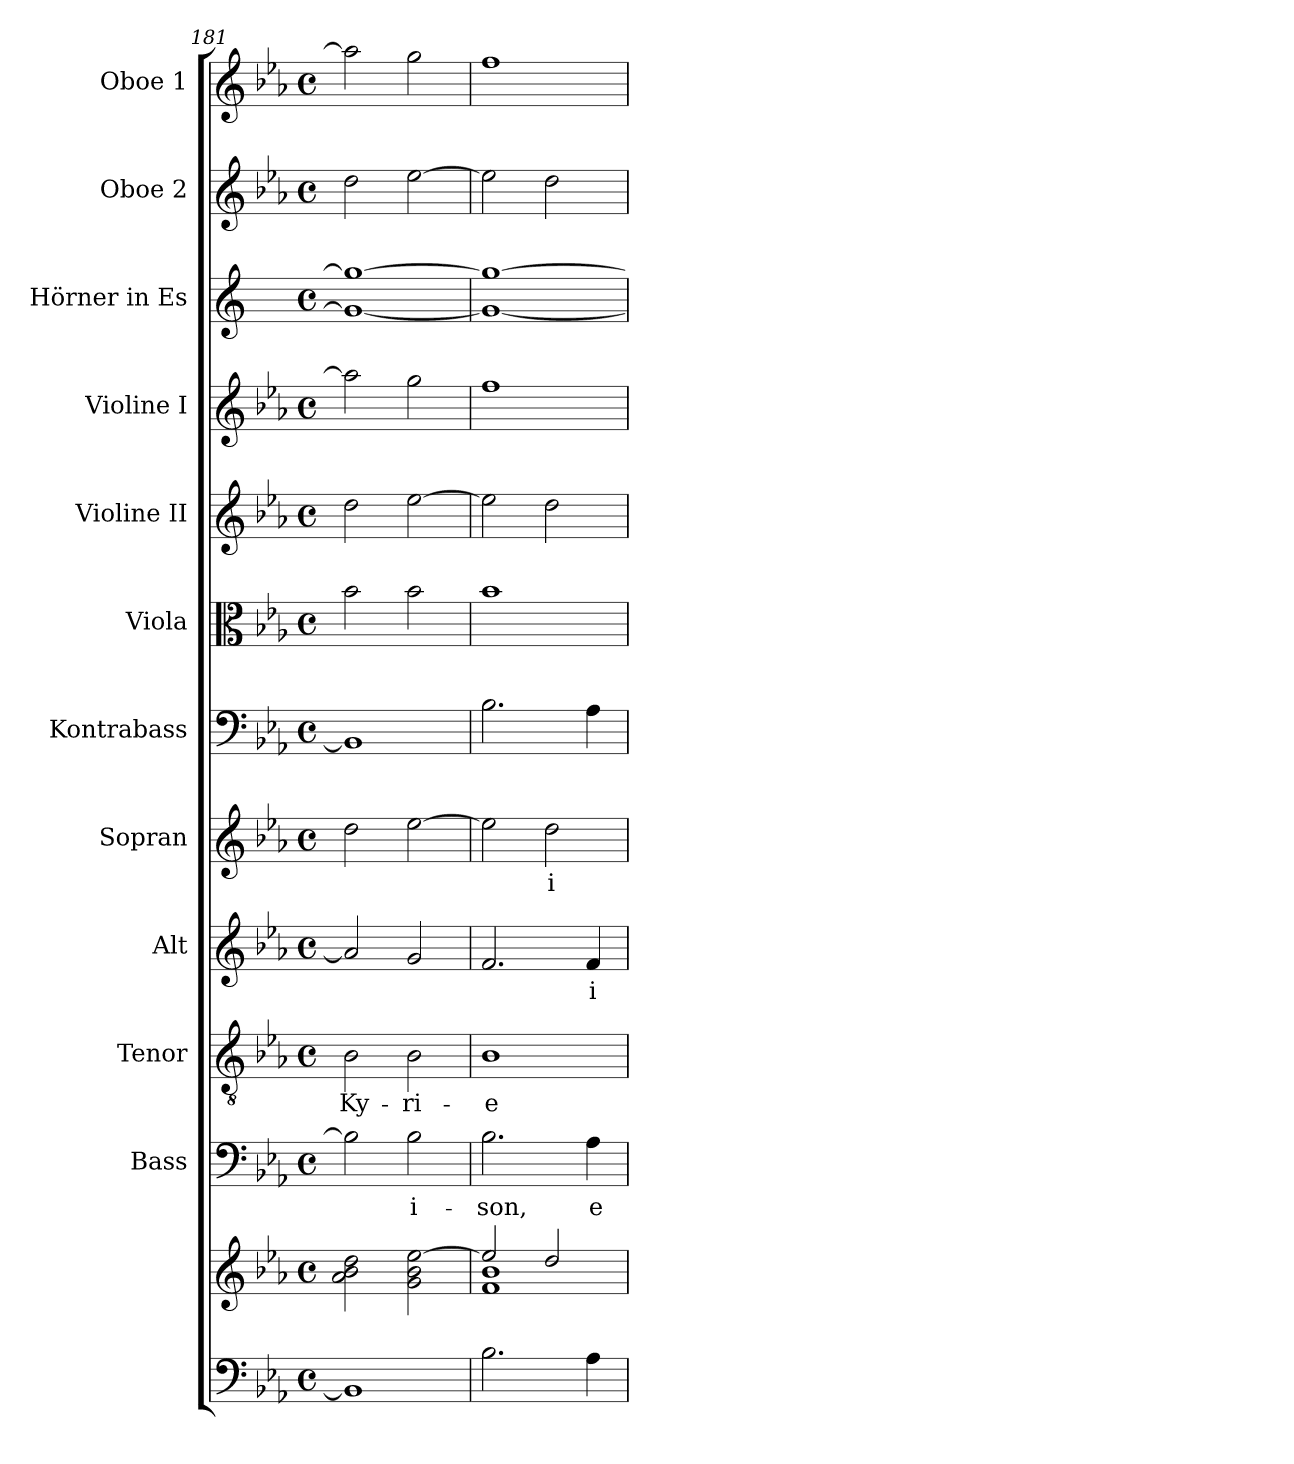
**kern	**kern	**kern	**text	**kern	**text	**kern	**text	**kern	**text	**kern	**kern	**kern	**kern	**kern	**kern	**kern
*part12	*part12	*part11	*part11	*part10	*part10	*part9	*part9	*part8	*part8	*part7	*part6	*part5	*part4	*part3	*part2	*part1
*staff13	*staff12	*staff11	*staff11	*staff10	*staff10	*staff9	*staff9	*staff8	*staff8	*staff7	*staff6	*staff5	*staff4	*staff3	*staff2	*staff1
*	*	*I"Bass	*	*I"Tenor	*	*I"Alt	*	*I"Sopran	*	*I"Kontrabass	*I"Viola	*I"Violine II	*I"Violine I	*I"Hörner in Es	*I"Oboe 2	*I"Oboe 1
*	*	*I'B.	*	*I'T.	*	*I'A.	*	*I'S.	*	*I'Kb.	*I'Vla.	*I'Vl. II	*I'Vl. I	*	*I'Ob. 2	*I'Ob. 1
*clefF4	*clefG2	*clefF4	*	*clefGv2	*	*clefG2	*	*clefG2	*	*clefF4	*clefC3	*clefG2	*clefG2	*clefG2	*clefG2	*clefG2
*	*	*	*	*	*	*	*	*	*	*ITrd7c12	*	*	*	*ITrd5c9	*	*
*k[b-e-a-]	*k[b-e-a-]	*k[b-e-a-]	*	*k[b-e-a-]	*	*k[b-e-a-]	*	*k[b-e-a-]	*	*k[b-e-a-]	*k[b-e-a-]	*k[b-e-a-]	*k[b-e-a-]	*k[b-e-a-]	*k[b-e-a-]	*k[b-e-a-]
*E-:	*E-:	*E-:	*	*E-:	*	*E-:	*	*E-:	*	*E-:	*E-:	*E-:	*E-:	*E-:	*E-:	*E-:
*M4/4	*M4/4	*M4/4	*	*M4/4	*	*M4/4	*	*M4/4	*	*M4/4	*M4/4	*M4/4	*M4/4	*M4/4	*M4/4	*M4/4
*met(c)	*met(c)	*met(c)	*	*met(c)	*	*met(c)	*	*met(c)	*	*met(c)	*met(c)	*met(c)	*met(c)	*met(c)	*met(c)	*met(c)
=181	=181	=181	=181	=181	=181	=181	=181	=181	=181	=181	=181	=181	=181	=181	=181	=181
!	!	!	!	!	!LO:LY:b	!	!	!	!	!	!	!	!	!	!	!
1BB-]	2a-\ 2b-\ 2dd\	2B-\]	.	2B-\	Ky-	2a-/]	.	2dd\	.	1BBB-]	2b-\	2dd\	2aa-\]	1B-_ 1b-_	2dd\	2aa-\]
!	!	!	!LO:LY:b	!	!LO:LY:b	!	!	!	!	!	!	!	!	!	!	!
.	2g\ 2b-\ [2ee-\	2B-\	-i-	2B-\	-ri-	2g/	.	[2ee-\	.	.	2b-\	[2ee-\	2gg\	.	[2ee-\	2gg\
=182	=182	=182	=182	=182	=182	=182	=182	=182	=182	=182	=182	=182	=182	=182	=182	=182
*	*^	*	*	*	*	*	*	*	*	*	*	*	*	*	*	*
!	!	!	!	!LO:LY:b	!	!LO:LY:b	!	!	!	!	!	!	!	!	!	!	!
2.B-\	2ee-/]	1f 1b-	2.B-\	-son,	1B-	-e	2.f/	.	2ee-\]	.	2.BB-\	1b-	2ee-\]	1ff	1B-_ 1b-_	2ee-\]	1ff
!	!	!	!	!	!	!	!	!	!	!LO:LY:b	!	!	!	!	!	!	!
.	2dd/	.	.	.	.	.	.	.	2dd\	-i-	.	.	2dd\	.	.	2dd\	.
!	!	!	!	!LO:LY:b	!	!	!	!LO:LY:b	!	!	!	!	!	!	!	!	!
4A-\	.	.	4A-\	e-	.	.	4f/	-i-	.	.	4AA-\	.	.	.	.	.	.
*	*v	*v	*	*	*	*	*	*	*	*	*	*	*	*	*	*	*
=	=	=	=	=	=	=	=	=	=	=	=	=	=	=	=	=
*-	*-	*-	*-	*-	*-	*-	*-	*-	*-	*-	*-	*-	*-	*-	*-	*-
